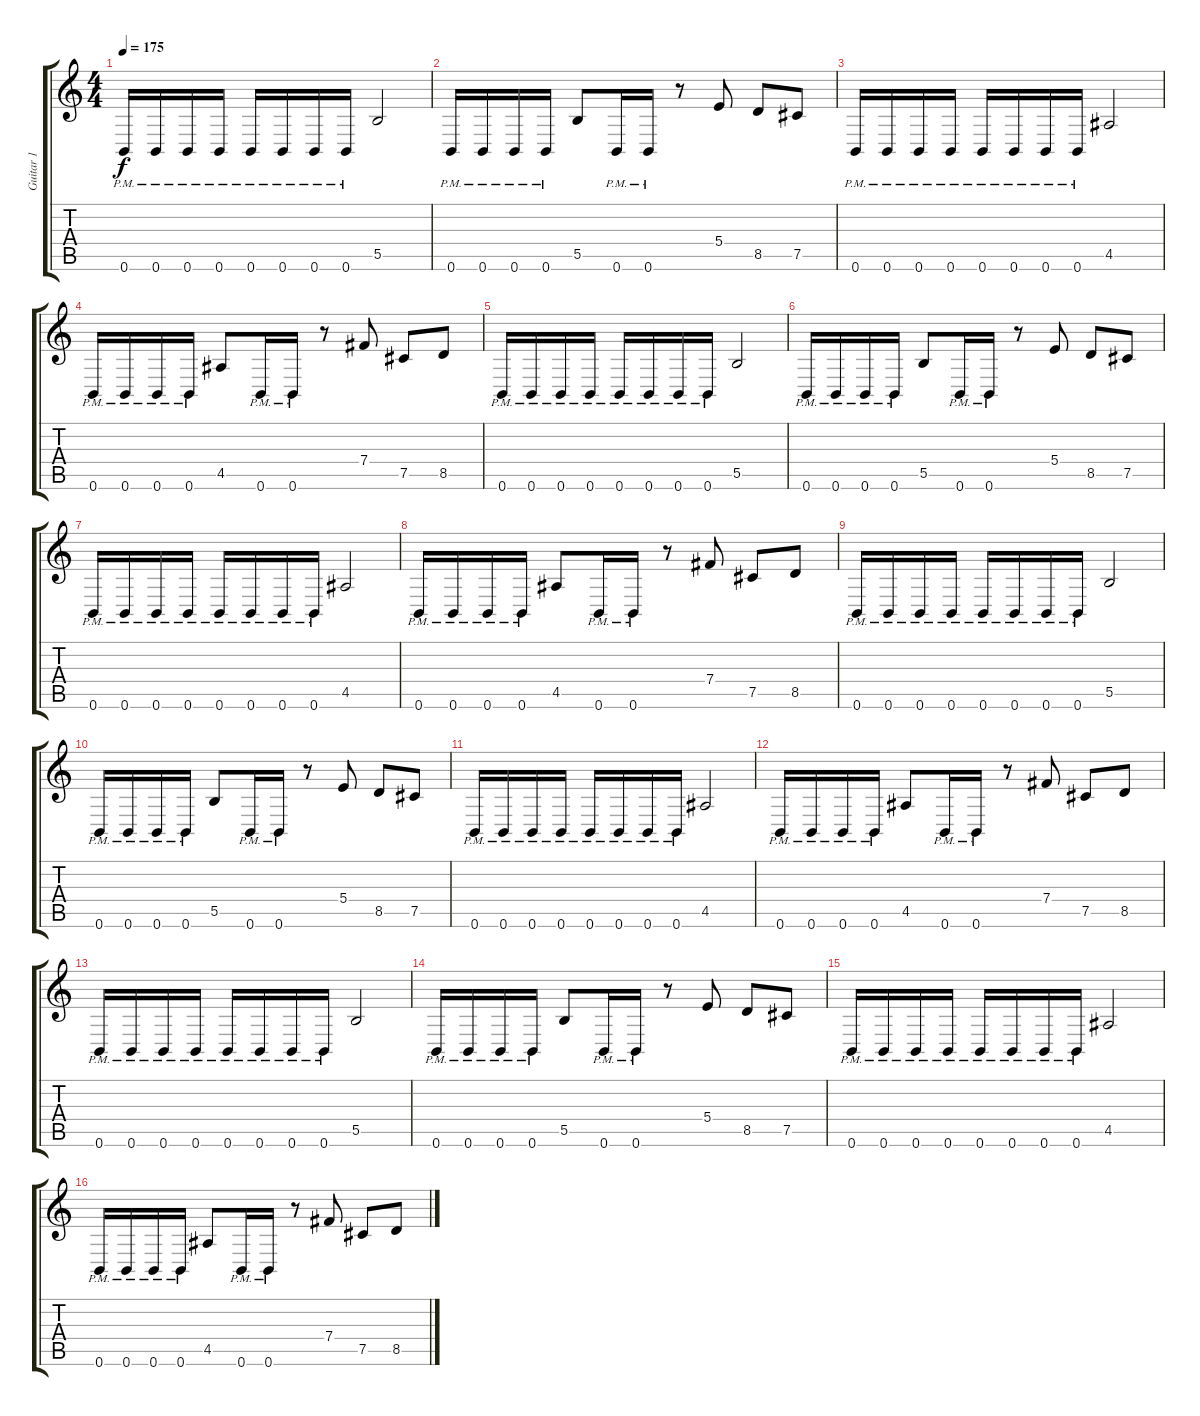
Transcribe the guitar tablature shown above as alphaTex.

\track ("Guitar 1" "Guitar 1") {instrument distortionguitar}
\staff {score tabs}
\tuning (Db4 Ab3 E3 B2 Gb2 B1) {hide}
\ts (4 4)
\tempo 175
\clef g2
\ks c
0.6{pm}.16{dy f} 0.6{pm}.16 0.6{pm}.16 0.6{pm}.16 0.6{pm}.16 0.6{pm}.16 0.6{pm}.16 0.6{pm}.16 5.5.2 |
0.6{pm}.16 0.6{pm}.16 0.6{pm}.16 0.6{pm}.16 5.5.8 0.6{pm}.16 0.6{pm}.16 r.8 5.4.8 8.5.8 7.5.8 |
0.6{pm}.16 0.6{pm}.16 0.6{pm}.16 0.6{pm}.16 0.6{pm}.16 0.6{pm}.16 0.6{pm}.16 0.6{pm}.16 4.5.2 |
0.6{pm}.16 0.6{pm}.16 0.6{pm}.16 0.6{pm}.16 4.5.8 0.6{pm}.16 0.6{pm}.16 r.8 7.4.8 7.5.8 8.5.8 |
0.6{pm}.16 0.6{pm}.16 0.6{pm}.16 0.6{pm}.16 0.6{pm}.16 0.6{pm}.16 0.6{pm}.16 0.6{pm}.16 5.5.2 |
0.6{pm}.16 0.6{pm}.16 0.6{pm}.16 0.6{pm}.16 5.5.8 0.6{pm}.16 0.6{pm}.16 r.8 5.4.8 8.5.8 7.5.8 |
0.6{pm}.16 0.6{pm}.16 0.6{pm}.16 0.6{pm}.16 0.6{pm}.16 0.6{pm}.16 0.6{pm}.16 0.6{pm}.16 4.5.2 |
0.6{pm}.16 0.6{pm}.16 0.6{pm}.16 0.6{pm}.16 4.5.8 0.6{pm}.16 0.6{pm}.16 r.8 7.4.8 7.5.8 8.5.8 |
0.6{pm}.16 0.6{pm}.16 0.6{pm}.16 0.6{pm}.16 0.6{pm}.16 0.6{pm}.16 0.6{pm}.16 0.6{pm}.16 5.5.2 |
0.6{pm}.16 0.6{pm}.16 0.6{pm}.16 0.6{pm}.16 5.5.8 0.6{pm}.16 0.6{pm}.16 r.8 5.4.8 8.5.8 7.5.8 |
0.6{pm}.16 0.6{pm}.16 0.6{pm}.16 0.6{pm}.16 0.6{pm}.16 0.6{pm}.16 0.6{pm}.16 0.6{pm}.16 4.5.2 |
0.6{pm}.16 0.6{pm}.16 0.6{pm}.16 0.6{pm}.16 4.5.8 0.6{pm}.16 0.6{pm}.16 r.8 7.4.8 7.5.8 8.5.8 |
0.6{pm}.16 0.6{pm}.16 0.6{pm}.16 0.6{pm}.16 0.6{pm}.16 0.6{pm}.16 0.6{pm}.16 0.6{pm}.16 5.5.2 |
0.6{pm}.16 0.6{pm}.16 0.6{pm}.16 0.6{pm}.16 5.5.8 0.6{pm}.16 0.6{pm}.16 r.8 5.4.8 8.5.8 7.5.8 |
0.6{pm}.16 0.6{pm}.16 0.6{pm}.16 0.6{pm}.16 0.6{pm}.16 0.6{pm}.16 0.6{pm}.16 0.6{pm}.16 4.5.2 |
0.6{pm}.16 0.6{pm}.16 0.6{pm}.16 0.6{pm}.16 4.5.8 0.6{pm}.16 0.6{pm}.16 r.8 7.4.8 7.5.8 8.5.8
